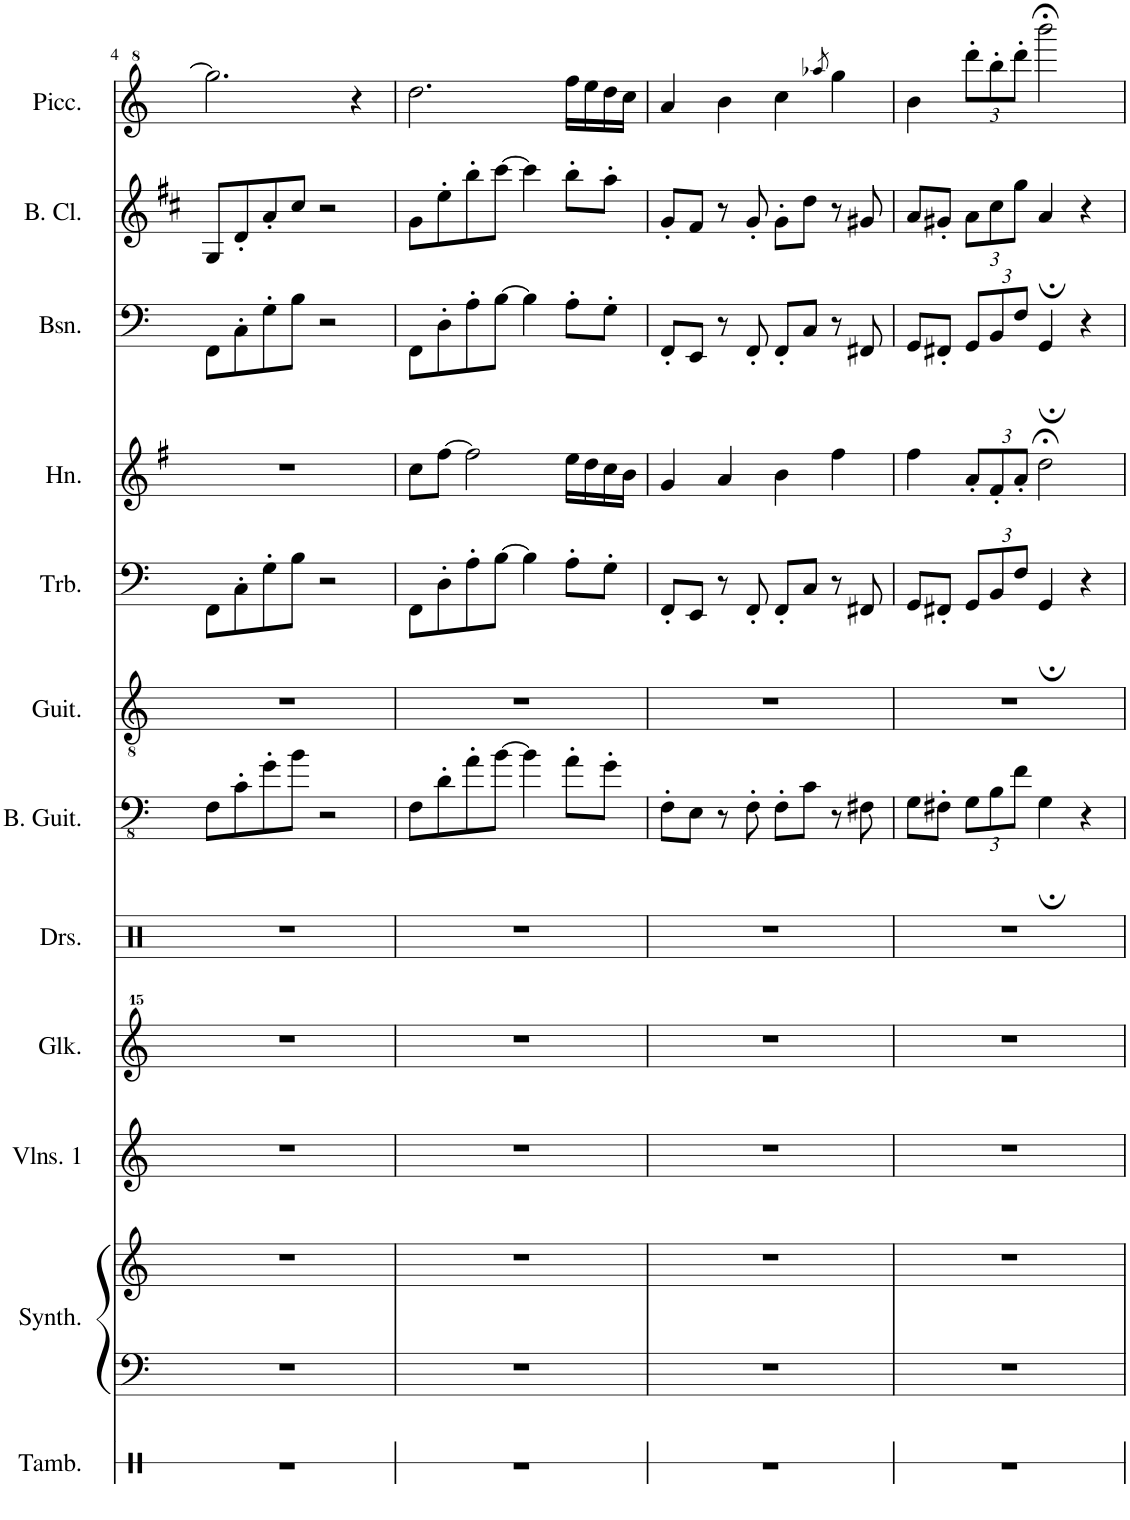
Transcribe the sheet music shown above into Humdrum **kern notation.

**kern	**kern	**kern	**kern	**kern	**kern	**kern	**kern	**kern	**kern	**kern	**kern	**kern
*part12	*part11	*part11	*part10	*part9	*part8	*part7	*part6	*part5	*part4	*part3	*part2	*part1
*staff13	*staff12	*staff11	*staff10	*staff9	*staff8	*staff7	*staff6	*staff5	*staff4	*staff3	*staff2	*staff1
*I"Tambourine	*I"Keyboard Synthesizer	*	*I"Violins 1	*I"Glockenspiel	*I"Drumset	*I"Bass Guitar	*I"Guitar	*I"Trombone	*I"Horn	*I"Bassoon	*I"Bass Clarinet	*I"Piccolo
*I'Tamb.	*I'Synth.	*	*I'Vlns. 1	*I'Glk.	*I'Drs.	*I'B. Guit.	*I'Guit.	*I'Trb.	*I'Hn.	*I'Bsn.	*I'B. Cl.	*I'Picc.
!!LO:PB:g=z
*clefX	*clefF4	*clefG2	*clefG2	*clefG^^2	*clefX	*clefFv4	*clefGv2	*clefF4	*clefG2	*clefF4	*clefG2	*clefG^2
*	*	*	*	*	*	*	*	*	*Trd4c7	*	*Trd8c14	*Trd-7c-12
*k[]	*k[]	*k[]	*k[]	*k[]	*k[]	*k[]	*k[]	*k[]	*k[f#]	*k[]	*k[f#c#]	*k[]
*M4/4	*M4/4	*M4/4	*M4/4	*M4/4	*M4/4	*M4/4	*M4/4	*M4/4	*M4/4	*M4/4	*M4/4	*M4/4
=4	=4	=4	=4	=4	=4	=4	=4	=4	=4	=4	=4	=4
1r	1r	1r	1r	1r	1r	8FF\L	1r	8FF\L	1r	8FF\L	8G/L	2.ggg\]
.	.	.	.	.	.	8C'\	.	8C'\	.	8C'\	8d'/	.
.	.	.	.	.	.	8G'\	.	8G'\	.	8G'\	8a'/	.
.	.	.	.	.	.	8B\J	.	8B\J	.	8B\J	8cc#/J	.
.	.	.	.	.	.	2r	.	2r	.	2r	2r	.
.	.	.	.	.	.	.	.	.	.	.	.	4r
=5	=5	=5	=5	=5	=5	=5	=5	=5	=5	=5	=5	=5
1r	1r	1r	1r	1r	1r	8FF\L	1r	8FF\L	8cc\L	8FF\L	8g\L	2.ddd\
.	.	.	.	.	.	8D'\	.	8D'\	[8ff#\J	8D'\	8ee'\	.
.	.	.	.	.	.	8A'\	.	8A'\	2ff#\]	8A'\	8bb'\	.
.	.	.	.	.	.	[8B\J	.	[8B\J	.	[8B\J	[8ccc#\J	.
.	.	.	.	.	.	4B\]	.	4B\]	.	4B\]	4ccc#\]	.
.	.	.	.	.	.	8A'\L	.	8A'\L	16ee\LL	8A'\L	8bb'\L	16fff\LL
.	.	.	.	.	.	.	.	.	16dd\	.	.	16eee\
.	.	.	.	.	.	8G'\J	.	8G'\J	16cc\	8G'\J	8aa'\J	16ddd\
.	.	.	.	.	.	.	.	.	16b\JJ	.	.	16ccc\JJ
=6	=6	=6	=6	=6	=6	=6	=6	=6	=6	=6	=6	=6
1r	1r	1r	1r	1r	1r	8FF'\L	1r	8FF'/L	4g/	8FF'/L	8g'/L	4aa/
.	.	.	.	.	.	8EE\J	.	8EE/J	.	8EE/J	8f#/J	.
.	.	.	.	.	.	8r	.	8r	4a/	8r	8r	4bb\
.	.	.	.	.	.	8FF'\	.	8FF'/	.	8FF'/	8g'/	.
.	.	.	.	.	.	8FF'\L	.	8FF'/L	4b\	8FF'/L	8g'\L	4ccc\
.	.	.	.	.	.	8C\J	.	8C/J	.	8C/J	8dd\J	.
.	.	.	.	.	.	.	.	.	.	.	.	8qaaa-X/
.	.	.	.	.	.	8r	.	8r	4ff#\	8r	8r	4ggg\
.	.	.	.	.	.	8FF#X\	.	8FF#X/	.	8FF#X/	8g#X/	.
=7	=7	=7	=7	=7	=7	=7	=7	=7	=7	=7	=7	=7
1r	1r	1r	1r	1r	1r	8GG\L	1r	8GG/L	4ff#\	8GG/L	8a/L	4bb\
.	.	.	.	.	.	8FF#X'\J	.	8FF#X'/J	.	8FF#X'/J	8g#X'/J	.
*	*	*	*	*	*	*Xbrackettup	*	*Xbrackettup	*Xbrackettup	*Xbrackettup	*Xbrackettup	*Xbrackettup
.	.	.	.	.	.	12GG\L	.	12GG/L	12a'/L	12GG/L	12a\L	12dddd'\L
.	.	.	.	.	.	12BB\	.	12BB/	12f#'/	12BB/	12cc#\	12bbb'\
.	.	.	.	.	.	12F\J	.	12F/J	12a'/J	12F/J	12gg\J	12dddd'\J
.	.	.	.	.	.	4GG;\	.	4GG;/	2dd;<\	4GG;/	4a;/	2bbbb;<\
.	.	.	.	.	.	4r	.	4r	.	4r	4r	.
=	=	=	=	=	=	=	=	=	=	=	=	=
*-	*-	*-	*-	*-	*-	*-	*-	*-	*-	*-	*-	*-
